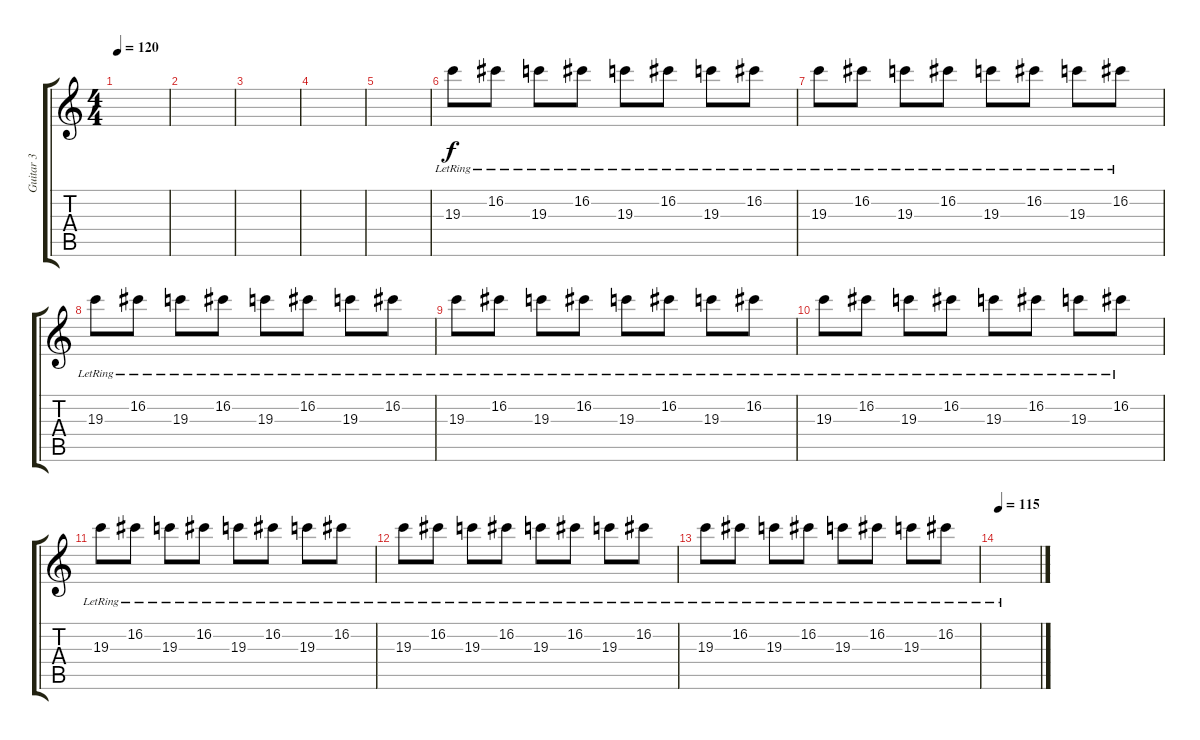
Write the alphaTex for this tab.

\track ("Guitar 3" "Guitar 3") {instrument distortionguitar}
\staff {score tabs}
\tuning (D4 A3 F3 C3 G2 C2) {hide}
\ts (4 4)
\tempo 120
\clef g2
\ks c
|
|
|
|
|
19.3{lr}.8{volume 5} 16.2{lr}.8 19.3{lr}.8 16.2{lr}.8 19.3{lr}.8 16.2{lr}.8 19.3{lr}.8 16.2{lr}.8 |
19.3{lr}.8 16.2{lr}.8 19.3{lr}.8 16.2{lr}.8 19.3{lr}.8 16.2{lr}.8 19.3{lr}.8 16.2{lr}.8 |
19.3{lr}.8 16.2{lr}.8 19.3{lr}.8 16.2{lr}.8 19.3{lr}.8 16.2{lr}.8 19.3{lr}.8 16.2{lr}.8 |
19.3{lr}.8 16.2{lr}.8 19.3{lr}.8 16.2{lr}.8 19.3{lr}.8 16.2{lr}.8 19.3{lr}.8 16.2{lr}.8 |
19.3{lr}.8 16.2{lr}.8 19.3{lr}.8 16.2{lr}.8 19.3{lr}.8 16.2{lr}.8 19.3{lr}.8 16.2{lr}.8 |
19.3{lr}.8 16.2{lr}.8 19.3{lr}.8 16.2{lr}.8 19.3{lr}.8 16.2{lr}.8 19.3{lr}.8 16.2{lr}.8 |
19.3{lr}.8 16.2{lr}.8 19.3{lr}.8 16.2{lr}.8 19.3{lr}.8 16.2{lr}.8 19.3{lr}.8 16.2{lr}.8 |
19.3{lr}.8 16.2{lr}.8 19.3{lr}.8 16.2{lr}.8 19.3{lr}.8 16.2{lr}.8 19.3{lr}.8 16.2{lr}.8 |
\tempo 115
